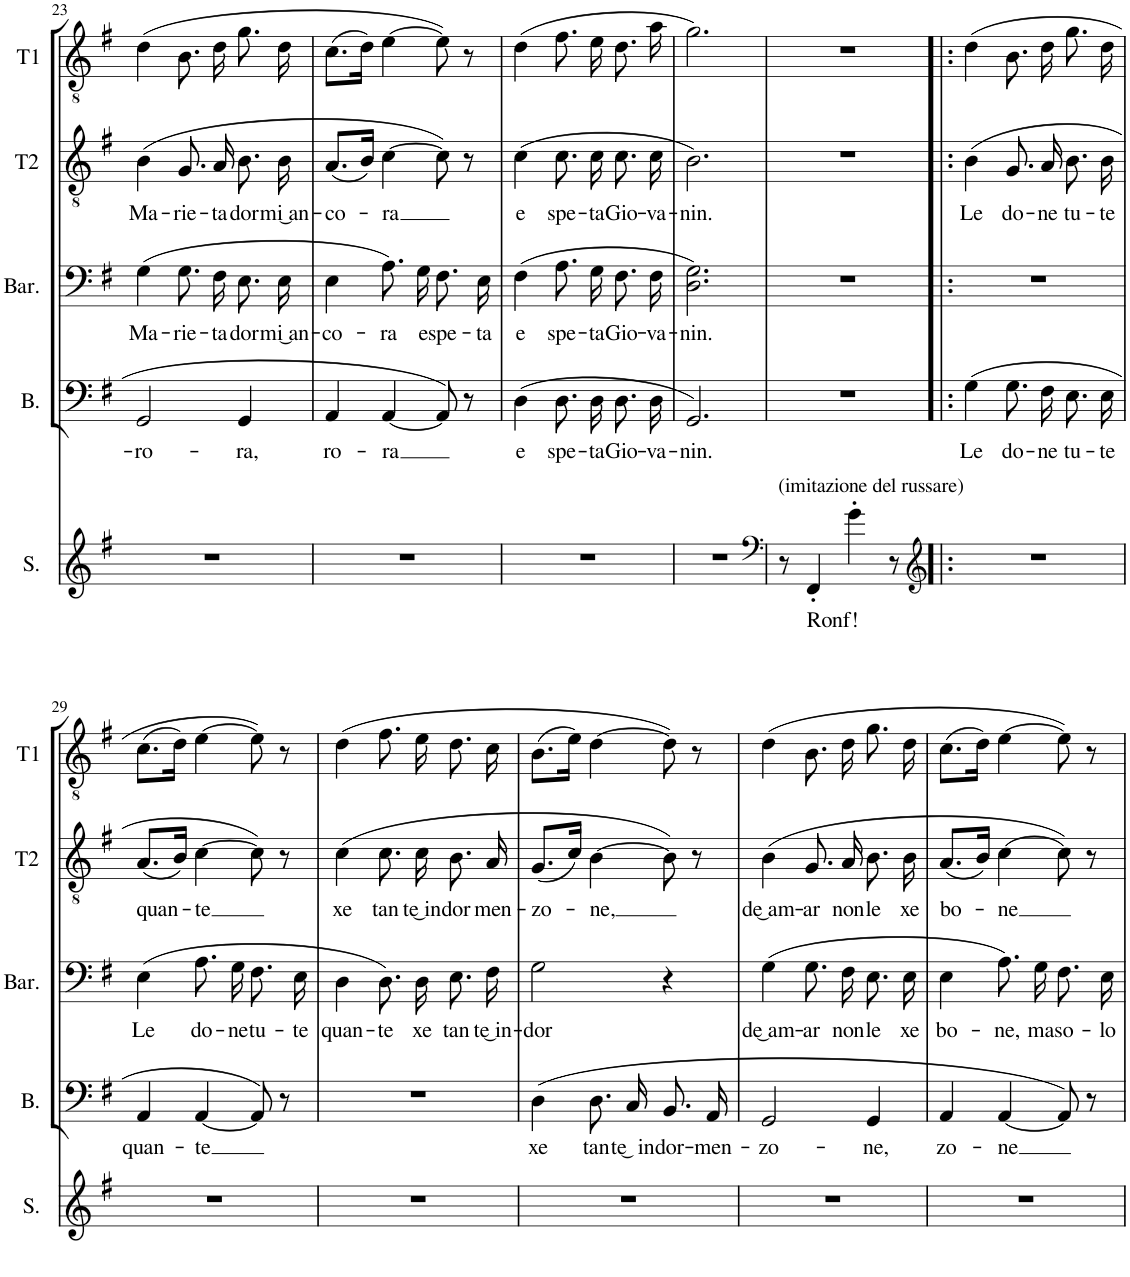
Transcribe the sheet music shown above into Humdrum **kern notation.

**kern	**text	**kern	**text	**kern	**text	**kern	**text	**kern
*part5	*part5	*part4	*part4	*part3	*part3	*part2	*part2	*part1
*staff5	*staff5	*staff4	*staff4	*staff3	*staff3	*staff2	*staff2	*staff1
*I"Solista	*	*I"Basso	*	*I"Baritono	*	*I"Tenore II	*	*I"Tenore I
*I'S.	*	*I'B.	*	*I'Bar.	*	*I'T2	*	*I'T1
!!LO:PB:g=z
*clefG2	*	*clefF4	*	*clefF4	*	*clefGv2	*	*clefGv2
*Trd3c5	*	*	*	*	*	*	*	*
*k[f#]	*	*k[f#]	*	*k[f#]	*	*k[f#]	*	*k[f#]
*M3/4	*	*M3/4	*	*M3/4	*	*M3/4	*	*M3/4
=23	=23	=23	=23	=23	=23	=23	=23	=23
!	!	!	!LO:LY:b	!	!LO:LY:b	!	!LO:LY:b	!
2.r	.	2GG/	-ro-	(4G\	Ma-	(4B\	Ma-	(4d\
!	!	!	!	!	!LO:LY:b	!	!LO:LY:b	!
.	.	.	.	8.G\L	-rie-	8.G/	-rie-	8.B\
!	!	!	!	!	!LO:LY:b	!	!LO:LY:b	!
.	.	.	.	16F#\Jk	-ta	16A/	-ta	16d\
!	!	!	!LO:LY:b	!	!LO:LY:b	!	!LO:LY:b	!
.	.	4GG/	-ra,	8.E\L	dor-	8.B\	dor-	8.g\
!	!	!	!	!	!LO:LY:b	!	!LO:LY:b	!
.	.	.	.	16E\Jk	-mi͜ an-	16B\	-mi͜ an-	16d\
=24	=24	=24	=24	=24	=24	=24	=24	=24
!	!	!	!LO:LY:b	!	!LO:LY:b	!	!LO:LY:b	!
2.r	.	4AA/	ro-	4E\	-co-	(8.A/L	-co-	(8.c\L
.	.	.	.	.	.	16B/Jk)	.	16d\Jk)
!	!	!	!LO:LY:b	!	!LO:LY:b	!	!LO:LY:b	!
.	.	[4AA/	-ra	8.A\L)	-ra	[4c\	-ra	[4e\
!	!	!	!	!	!LO:LY:b	!	!	!
.	.	.	.	16G\Jk	e	.	.	.
!	!	!	!	!	!LO:LY:b	!	!	!
.	.	8AA/]	.	8.F#\L	spe-	8c\])	.	8e\])
.	.	8r	.	.	.	8r	.	8r
!	!	!	!	!	!LO:LY:b	!	!	!
.	.	.	.	16E\Jk	-ta	.	.	.
=25	=25	=25	=25	=25	=25	=25	=25	=25
!	!	!	!LO:LY:b	!	!LO:LY:b	!	!LO:LY:b	!
2.r	.	(4D\	e	(4F#\	e	(4c\	e	(4d\
!	!	!	!LO:LY:b	!	!LO:LY:b	!	!LO:LY:b	!
.	.	8.D\L	spe-	8.A\L	spe-	8.c\	spe-	8.f#\
!	!	!	!LO:LY:b	!	!LO:LY:b	!	!LO:LY:b	!
.	.	16D\Jk	-ta	16G\Jk	-ta	16c\	-ta	16e\
!	!	!	!LO:LY:b	!	!LO:LY:b	!	!LO:LY:b	!
.	.	8.D\L	Gio-	8.F#\L	Gio-	8.c\	Gio-	8.d\
!	!	!	!LO:LY:b	!	!LO:LY:b	!	!LO:LY:b	!
.	.	16D\Jk	-va-	16F#\Jk	-va-	16c\	-va-	16a\
=26	=26	=26	=26	=26	=26	=26	=26	=26
!	!	!	!LO:LY:b	!	!LO:LY:b	!	!LO:LY:b	!
2.r	.	2.GG/)	-nin.	2.D\ 2.G\)	-nin.	2.B\)	-nin.	2.g\)
=27	=27	=27	=27	=27	=27	=27	=27	=27
*clefF5	*	*	*	*	*	*	*	*
!LO:TX:a:t=(imitazione del russare)	!	!	!	!	!	!	!	!
8r	.	2.r	.	2.r	.	2.r	.	2.r
!	!LO:LY:b	!	!	!	!	!	!	!
4DD'/	Ronf!	.	.	.	.	.	.	.
4e'\	.	.	.	.	.	.	.	.
8r	.	.	.	.	.	.	.	.
=28!|:	=28!|:	=28!|:	=28!|:	=28!|:	=28!|:	=28!|:	=28!|:	=28!|:
*clefG2	*	*	*	*	*	*	*	*
!	!	!	!LO:LY:b	!	!	!	!LO:LY:b	!
2.r	.	(4G\	Le	2.r	.	(4B\	Le	(4d\
!	!	!	!LO:LY:b	!	!	!	!LO:LY:b	!
.	.	8.G\L	do-	.	.	8.G/	do-	8.B\
!	!	!	!LO:LY:b	!	!	!	!LO:LY:b	!
.	.	16F#\Jk	-ne	.	.	16A/	-ne	16d\
!	!	!	!LO:LY:b	!	!	!	!LO:LY:b	!
.	.	8.E\L	tu-	.	.	8.B\	tu-	8.g\
!	!	!	!LO:LY:b	!	!	!	!LO:LY:b	!
.	.	16E\Jk	-te	.	.	16B\	-te	16d\
!!LO:LB:g=z
=29	=29	=29	=29	=29	=29	=29	=29	=29
!	!	!	!LO:LY:b	!	!LO:LY:b	!	!LO:LY:b	!
2.r	.	4AA/	quan-	(4E\	Le	(8.A/L	quan-	(8.c\L
.	.	.	.	.	.	16B/Jk)	.	16d\Jk)
!	!	!	!LO:LY:b	!	!LO:LY:b	!	!LO:LY:b	!
.	.	[4AA/	-te	8.A\L	do-	[4c\	-te	[4e\
!	!	!	!	!	!LO:LY:b	!	!	!
.	.	.	.	16G\Jk	-ne	.	.	.
!	!	!	!	!	!LO:LY:b	!	!	!
.	.	8AA/])	.	8.F#\L	tu-	8c\])	.	8e\])
.	.	8r	.	.	.	8r	.	8r
!	!	!	!	!	!LO:LY:b	!	!	!
.	.	.	.	16E\Jk	-te	.	.	.
=30	=30	=30	=30	=30	=30	=30	=30	=30
!	!	!	!	!	!LO:LY:b	!	!LO:LY:b	!
2.r	.	2.r	.	4D\	quan-	(4c\	xe	(4d\
!	!	!	!	!	!LO:LY:b	!	!LO:LY:b	!
.	.	.	.	8.D\L)	-te	8.c\	tan-	8.f#\
!	!	!	!	!	!LO:LY:b	!	!LO:LY:b	!
.	.	.	.	16D\Jk	xe	16c\	-te͜ in-	16e\
!	!	!	!	!	!LO:LY:b	!	!LO:LY:b	!
.	.	.	.	8.E\L	tan-	8.B\	-dor-	8.d\
!	!	!	!	!	!LO:LY:b	!	!LO:LY:b	!
.	.	.	.	16F#\Jk	-te͜ in-	16A/	-men-	16c\
=31	=31	=31	=31	=31	=31	=31	=31	=31
!	!	!	!LO:LY:b	!	!LO:LY:b	!	!LO:LY:b	!
2.r	.	(4D\	xe	2G\	-dor	(8.G/L	-zo-	(8.B\L
.	.	.	.	.	.	16c/Jk)	.	16e\Jk)
!	!	!	!LO:LY:b	!	!	!	!LO:LY:b	!
.	.	8.D/L	tan-	.	.	[4B\	-ne,	[4d\
!	!	!	!LO:LY:b	!	!	!	!	!
.	.	16C/Jk	-te͜ in-	.	.	.	.	.
!	!	!	!LO:LY:b	!	!	!	!	!
.	.	8.BB/L	-dor-	4r	.	8B\])	.	8d\])
.	.	.	.	.	.	8r	.	8r
!	!	!	!LO:LY:b	!	!	!	!	!
.	.	16AA/Jk	-men-	.	.	.	.	.
=32	=32	=32	=32	=32	=32	=32	=32	=32
!	!	!	!LO:LY:b	!	!LO:LY:b	!	!LO:LY:b	!
2.r	.	2GG/	-zo-	(4G\	de͜ am-	(4B\	de͜ am-	(4d\
!	!	!	!	!	!LO:LY:b	!	!LO:LY:b	!
.	.	.	.	8.G\L	-ar	8.G/	-ar	8.B\
!	!	!	!	!	!LO:LY:b	!	!LO:LY:b	!
.	.	.	.	16F#\Jk	non	16A/	non	16d\
!	!	!	!LO:LY:b	!	!LO:LY:b	!	!LO:LY:b	!
.	.	4GG/	-ne,	8.E\L	le	8.B\	le	8.g\
!	!	!	!	!	!LO:LY:b	!	!LO:LY:b	!
.	.	.	.	16E\Jk	xe	16B\	xe	16d\
=33	=33	=33	=33	=33	=33	=33	=33	=33
!	!	!	!LO:LY:b	!	!LO:LY:b	!	!LO:LY:b	!
2.r	.	4AA/	zo-	4E\	bo-	(8.A/L	bo-	(8.c\L
.	.	.	.	.	.	16B/Jk)	.	16d\Jk)
!	!	!	!LO:LY:b	!	!LO:LY:b	!	!LO:LY:b	!
.	.	[4AA/	-ne	8.A\L)	-ne,	[4c\	-ne	[4e\
!	!	!	!	!	!LO:LY:b	!	!	!
.	.	.	.	16G\Jk	ma	.	.	.
!	!	!	!	!	!LO:LY:b	!	!	!
.	.	8AA/])	.	8.F#\L	so-	8c\])	.	8e\])
.	.	8r	.	.	.	8r	.	8r
!	!	!	!	!	!LO:LY:b	!	!	!
.	.	.	.	16E\Jk	-lo	.	.	.
=	=	=	=	=	=	=	=	=
*-	*-	*-	*-	*-	*-	*-	*-	*-
